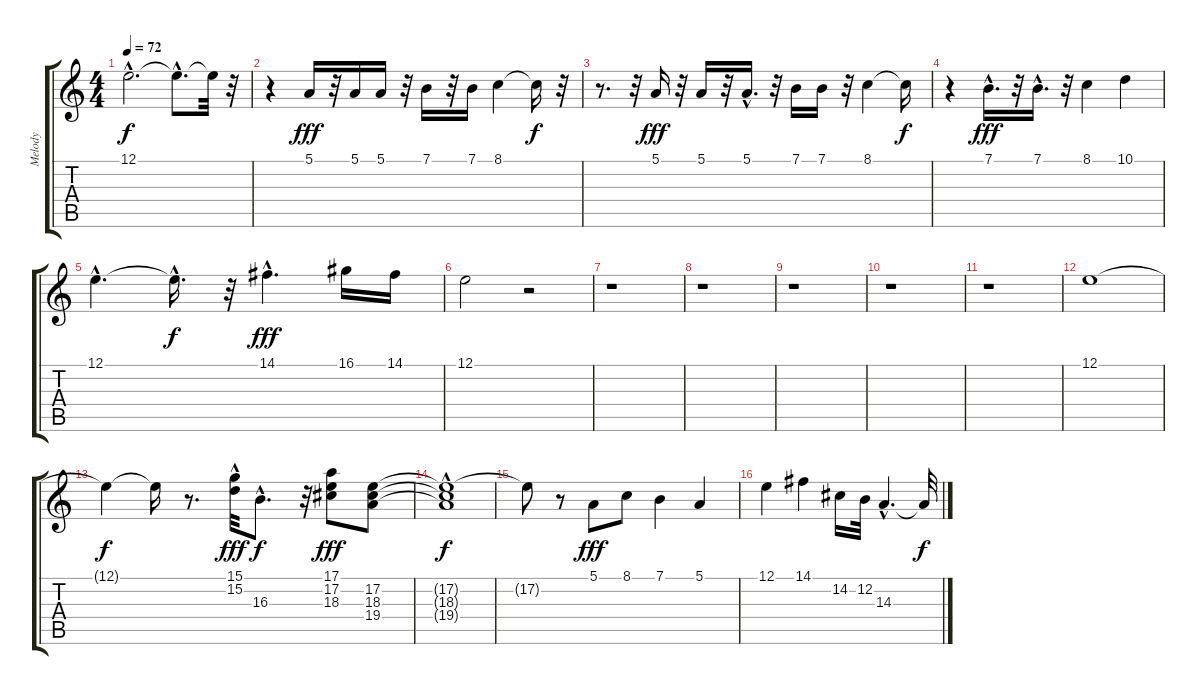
\track ("Melody" "Melody") {instrument flute}
\staff {score tabs}
\tuning (E4 B3 G3 D3 A2 E2) {hide}
\ts (4 4)
\tempo 72
\clef g2
\ks c
12.1{hac t}.2{d dy f} 12.1{hac t}.8{d} 12.1{t}.32 r.32 |
r.4 5.1.16{dy fff} r.32 5.1.16 5.1.16 r.32 7.1.16 r.32 7.1.16 8.1.4 8.1{t}.16{dy f} r.32 |
r.8{d} r.32 5.1.16{dy fff} r.32 5.1.16 r.32 5.1{hac}.16{d} r.32 7.1.16 7.1.16 r.32 8.1.4 8.1{t}.16{dy f} |
r.4 7.1{hac}.16{d dy fff} r.32 7.1{hac}.16{d} r.32 8.1.4 10.1.4 |
12.1{hac}.4{d} 12.1{hac t}.16{d dy f} r.32 14.1{hac}.4{d dy fff} 16.1.16 14.1.16 |
12.1.2 r.2 |
r.1 |
r.1 |
r.1 |
r.1 |
r.1 |
12.1.1 |
12.1{t}.4{dy f} 12.1{t}.16 r.8{d} (15.1{hac} 15.2).32{dy fff} 16.3{hac}.8{d dy f} r.32 (17.1 17.2 18.3).8{dy fff} (17.2 18.3 19.4).8 |
(17.2{t} 18.3{t} 19.4{hac t}).1{dy f} |
17.2{t}.8 r.8 5.1.8{dy fff} 8.1.8 7.1.4 5.1.4 |
12.1.4 14.1.4 14.2.16 12.2.32 14.3{hac}.4{d} 14.3{t}.32{dy f}
